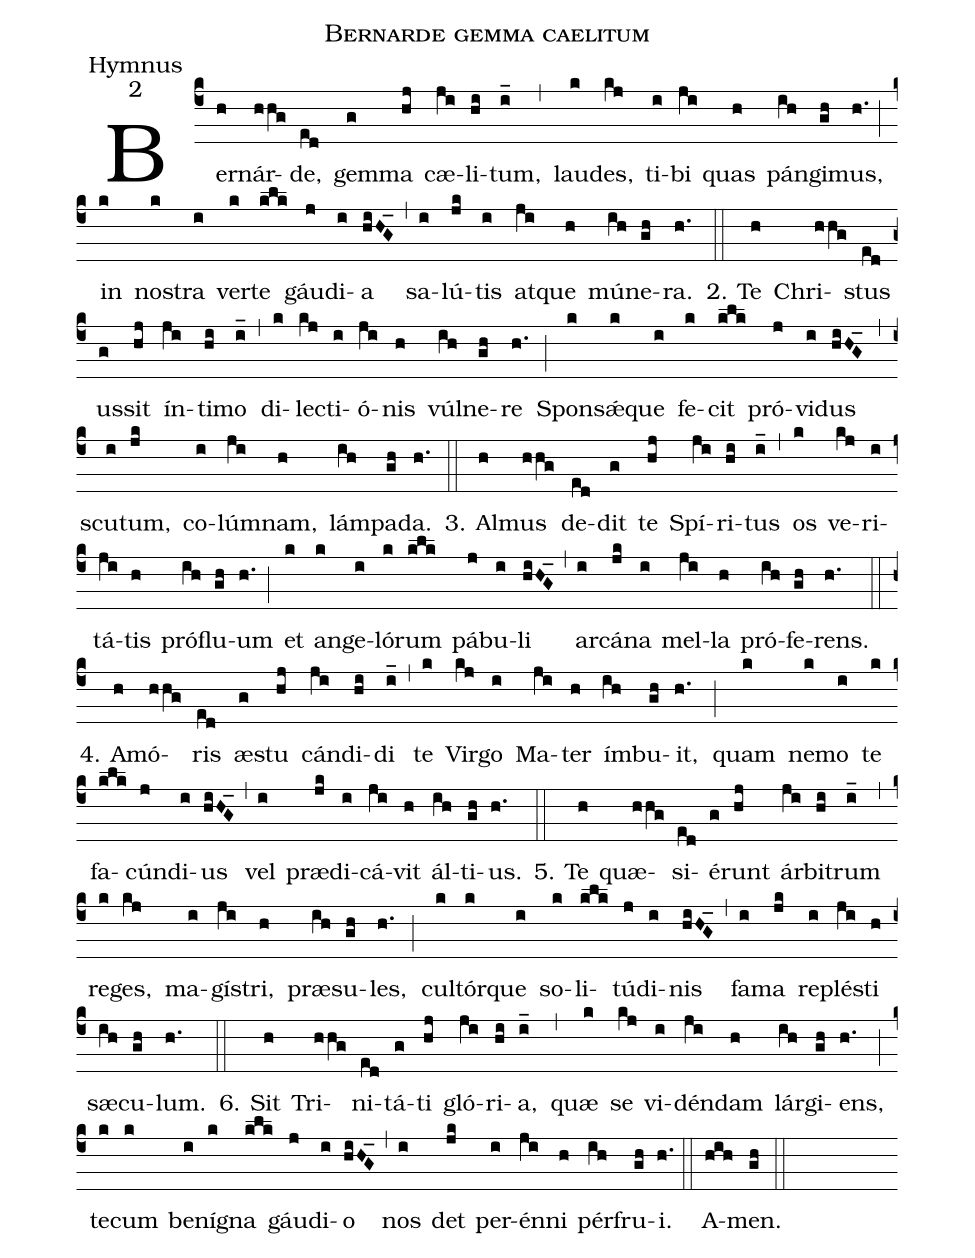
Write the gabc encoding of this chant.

name:Bernarde gemma caelitum ;
office-part:Hymnus;
mode:2;
%%
(c4)Ber(h)nár(hhg)de,(ed) gem(g)ma(hj) cæ(ji)li(hi)tum,(i_) (,)
lau(k)des,(kj) ti(i)bi(ji) quas(h) pán(ih)gi(gh)mus,(h.) (;)
in(k) no(k)stra(i) ver(k)te(klk) gáu(j)di(i)a(hiHG_) (,)
sa(i)lú(jk)tis(i) at(ji)que(h) mú(ih)ne(gh)ra.(h.) (::)
2. Te(h) Chri(hhg)stus(ed) us(g)sit(hj) ín(ji)ti(hi)mo(i_) (,)
di(k)le(kj)cti(i)ó(ji)nis(h) vúl(ih)ne(gh)re(h.) (;)
Spon(k)sǽ(k)que(i) fe(k)cit(klk) pró(j)vi(i)dus(hiHG_) (,)
scu(i)tum,(jk) co(i)lúm(ji)nam,(h) lám(ih)pa(gh)da.(h.) (::)

3. Al(h)mus(hhg) de(ed)dit(g) te(hj) Spí(ji)ri(hi)tus(i_) (,)
os(k) ve(kj)ri(i)tá(ji)tis(h) pró(ih)flu(gh)um(h.) (;)
et(k) an(k)ge(i)ló(k)rum(klk) pá(j)bu(i)li(hiHG_) (,)
ar(i)cá(jk)na(i) mel(ji)la(h) pró(ih)fe(gh)rens.(h.) (::)

4. A(h)mó(hhg)ris(ed) æ(g)stu(hj) cán(ji)di(hi)di(i_) (,)
te(k) Vir(kj)go(i) Ma(ji)ter(h) ím(ih)bu(gh)it,(h.) (;)
quam(k) ne(k)mo(i) te(k) fa(klk)cún(j)di(i)us(hiHG_) (,)
vel(i) præ(jk)di(i)cá(ji)vit(h) ál(ih)ti(gh)us.(h.) (::)

5. Te(h) quæ(hhg)si(ed)é(g)runt(hj) ár(ji)bi(hi)trum(i_) (,)
re(k)ges,(kj) ma(i)gí(ji)stri,(h) præ(ih)su(gh)les,(h.) (;)
cul(k)tór(k)que(i) so(k)li(klk)tú(j)di(i)nis(hiHG_) (,)
fa(i)ma(jk) re(i)plé(ji)sti(h) sæ(ih)cu(gh)lum.(h.) (::)

6. Sit(h) Tri(hhg)ni(ed)tá(g)ti(hj) gló(ji)ri(hi)a,(i_) (,)
quæ(k) se(kj) vi(i)dén(ji)dam(h) lár(ih)gi(gh)ens,(h.) (;)
te(k)cum(k) be(i)ní(k)gna(klk) gáu(j)di(i)o(hiHG_) (,)
nos(i) det(jk) per(i)én(ji)ni(h) pér(ih)fru(gh)i.(h.) (::)
A(hih)men.(gh) (::)
